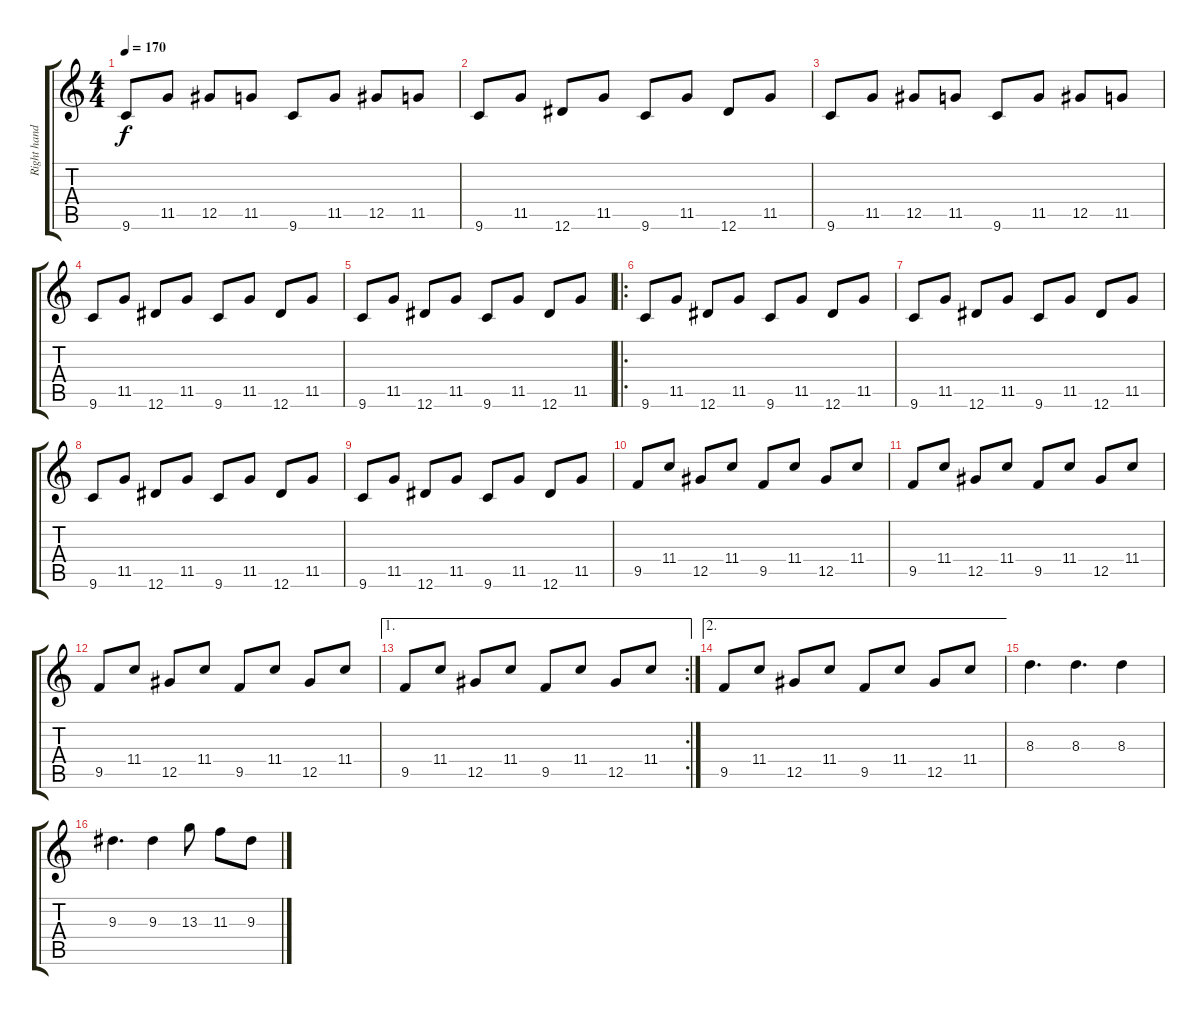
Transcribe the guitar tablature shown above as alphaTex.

\track ("Right handed guitar half" "Right hand") {instrument distortionguitar}
\staff {score tabs}
\tuning (Eb4 Bb3 Gb3 Db3 Ab2 Eb2) {hide}
\ts (4 4)
\tempo 170
\clef g2
\ks c
9.6.8{dy f} 11.5.8 12.5.8 11.5.8 9.6.8 11.5.8 12.5.8 11.5.8 |
9.6.8 11.5.8 12.6.8 11.5.8 9.6.8 11.5.8 12.6.8 11.5.8 |
9.6.8 11.5.8 12.5.8 11.5.8 9.6.8 11.5.8 12.5.8 11.5.8 |
9.6.8 11.5.8 12.6.8 11.5.8 9.6.8 11.5.8 12.6.8 11.5.8 |
9.6.8 11.5.8 12.6.8 11.5.8 9.6.8 11.5.8 12.6.8 11.5.8 |
\ro
9.6.8 11.5.8 12.6.8 11.5.8 9.6.8 11.5.8 12.6.8 11.5.8 |
9.6.8 11.5.8 12.6.8 11.5.8 9.6.8 11.5.8 12.6.8 11.5.8 |
9.6.8 11.5.8 12.6.8 11.5.8 9.6.8 11.5.8 12.6.8 11.5.8 |
9.6.8 11.5.8 12.6.8 11.5.8 9.6.8 11.5.8 12.6.8 11.5.8 |
9.5.8 11.4.8 12.5.8 11.4.8 9.5.8 11.4.8 12.5.8 11.4.8 |
9.5.8 11.4.8 12.5.8 11.4.8 9.5.8 11.4.8 12.5.8 11.4.8 |
9.5.8 11.4.8 12.5.8 11.4.8 9.5.8 11.4.8 12.5.8 11.4.8 |
\ae 1
\rc 2
9.5.8 11.4.8 12.5.8 11.4.8 9.5.8 11.4.8 12.5.8 11.4.8 |
\ae 2
9.5.8 11.4.8 12.5.8 11.4.8 9.5.8 11.4.8 12.5.8 11.4.8 |
8.3.4{d} 8.3.4{d} 8.3.4 |
9.3.4{d} 9.3.4 13.3.8 11.3.8 9.3.8
